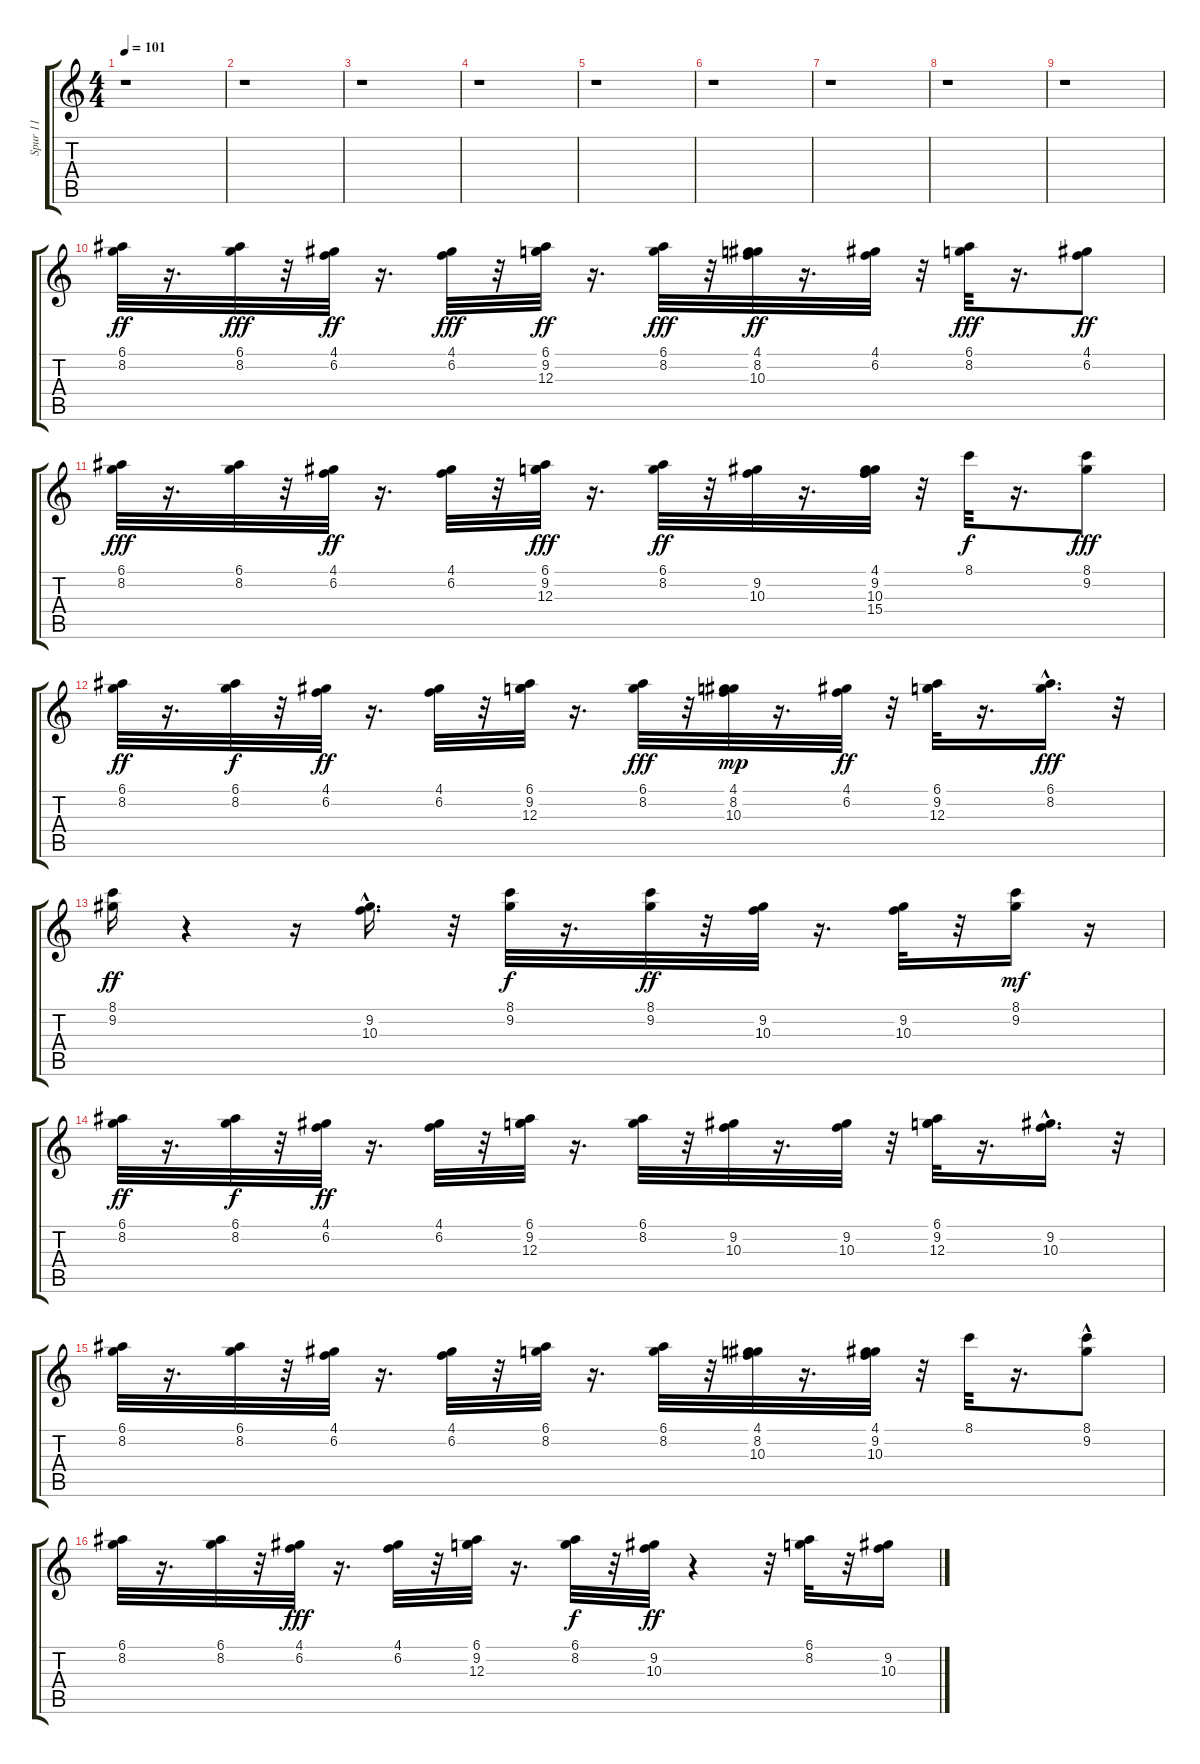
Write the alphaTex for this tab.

\track ("Spur 11" "Spur 11") {instrument acousticbass}
\staff {score tabs}
\tuning (E4 B3 G3 D3 A2 E2) {hide}
\ts (4 4)
\tempo 101
\clef g2
\ks c
r.1{dy ff instrument acousticbass} |
r.1 |
r.1 |
r.1 |
r.1 |
r.1 |
r.1 |
r.1 |
r.1 |
(6.1 8.2).32{instrument acousticbass} r.16{d} (6.1 8.2).32{dy fff} r.32 (4.1 6.2).32{dy ff} r.16{d} (4.1 6.2).32{dy fff} r.32 (6.1 9.2 12.3).32{dy ff} r.16{d} (6.1 8.2).32{dy fff} r.32 (4.1 8.2 10.3).32{dy ff} r.16{d} (4.1 6.2).32 r.32 (6.1 8.2).32{dy fff} r.16{d} (4.1 6.2).8{dy ff} |
(6.1 8.2).32{dy fff} r.16{d} (6.1 8.2).32 r.32 (4.1 6.2).32{dy ff} r.16{d} (4.1 6.2).32 r.32 (6.1 9.2 12.3).32{dy fff} r.16{d} (6.1 8.2).32{dy ff} r.32 (9.2 10.3).32 r.16{d} (4.1 9.2 10.3 15.4).32 r.32 8.1.32{dy f} r.16{d} (8.1 9.2).8{dy fff} |
(6.1 8.2).32{dy ff} r.16{d} (6.1 8.2).32{dy f} r.32 (4.1 6.2).32{dy ff} r.16{d} (4.1 6.2).32 r.32 (6.1 9.2 12.3).32 r.16{d} (6.1 8.2).32{dy fff} r.32 (4.1 8.2 10.3).32{dy mp} r.16{d} (4.1 6.2).32{dy ff} r.32 (6.1 9.2 12.3).32 r.16{d} (6.1{hac} 8.2{hac}).16{d dy fff} r.32 |
(8.1 9.2).16{dy ff} r.4 r.16 (9.2{hac} 10.3).16{d} r.32 (8.1 9.2).32{dy f} r.16{d} (8.1 9.2).32{dy ff} r.32 (9.2 10.3).32 r.16{d} (9.2 10.3).32 r.32 (8.1 9.2).16{dy mf} r.16 |
(6.1 8.2).32{dy ff} r.16{d} (6.1 8.2).32{dy f} r.32 (4.1 6.2).32{dy ff} r.16{d} (4.1 6.2).32 r.32 (6.1 9.2 12.3).32 r.16{d} (6.1 8.2).32 r.32 (9.2 10.3).32 r.16{d} (9.2 10.3).32 r.32 (6.1 9.2 12.3).32 r.16{d} (9.2{hac} 10.3{hac}).16{d} r.32 |
(6.1 8.2).32 r.16{d} (6.1 8.2).32 r.32 (4.1 6.2).32 r.16{d} (4.1 6.2).32 r.32 (6.1 8.2).32 r.16{d} (6.1 8.2).32 r.32 (4.1 8.2 10.3).32 r.16{d} (4.1 9.2 10.3).32 r.32 8.1.32 r.16{d} (8.1 9.2{hac}).8 |
(6.1 8.2).32 r.16{d} (6.1 8.2).32 r.32 (4.1 6.2).32{dy fff} r.16{d} (4.1 6.2).32 r.32 (6.1 9.2 12.3).32 r.16{d} (6.1 8.2).32{dy f} r.32 (9.2 10.3).32{dy ff} r.4 r.32 (6.1 8.2).32 r.32 (9.2 10.3).16
